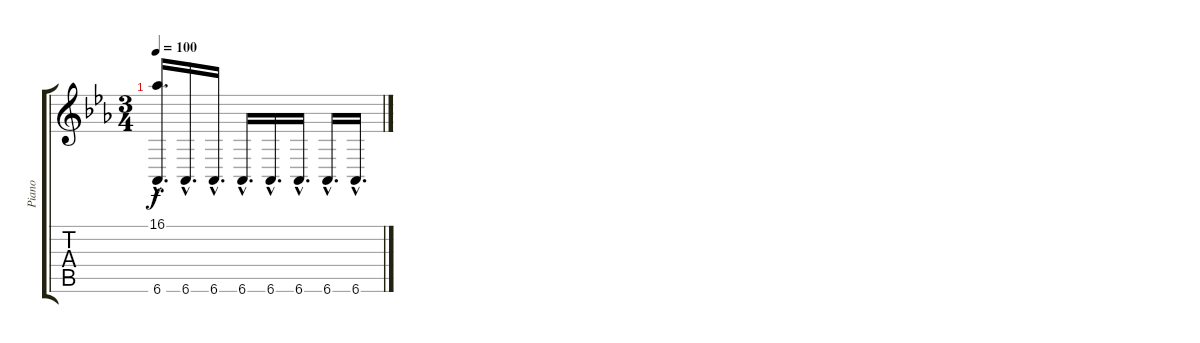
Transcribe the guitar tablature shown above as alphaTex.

\track ("Piano" "Piano") {instrument brightacousticpiano}
\staff {score tabs}
\tuning (E4 B3 G3 D3 A2 D2) {hide}
\ts (3 4)
\tempo 100
\clef g2
\ks eb
(16.1{hac} 6.6{hac}).16{d dy f} 6.6{hac}.16{d} 6.6{hac}.16{d} 6.6{hac}.16{d} 6.6{hac}.16{d} 6.6{hac}.16{d} 6.6{hac}.16{d} 6.6{hac}.16{d}
